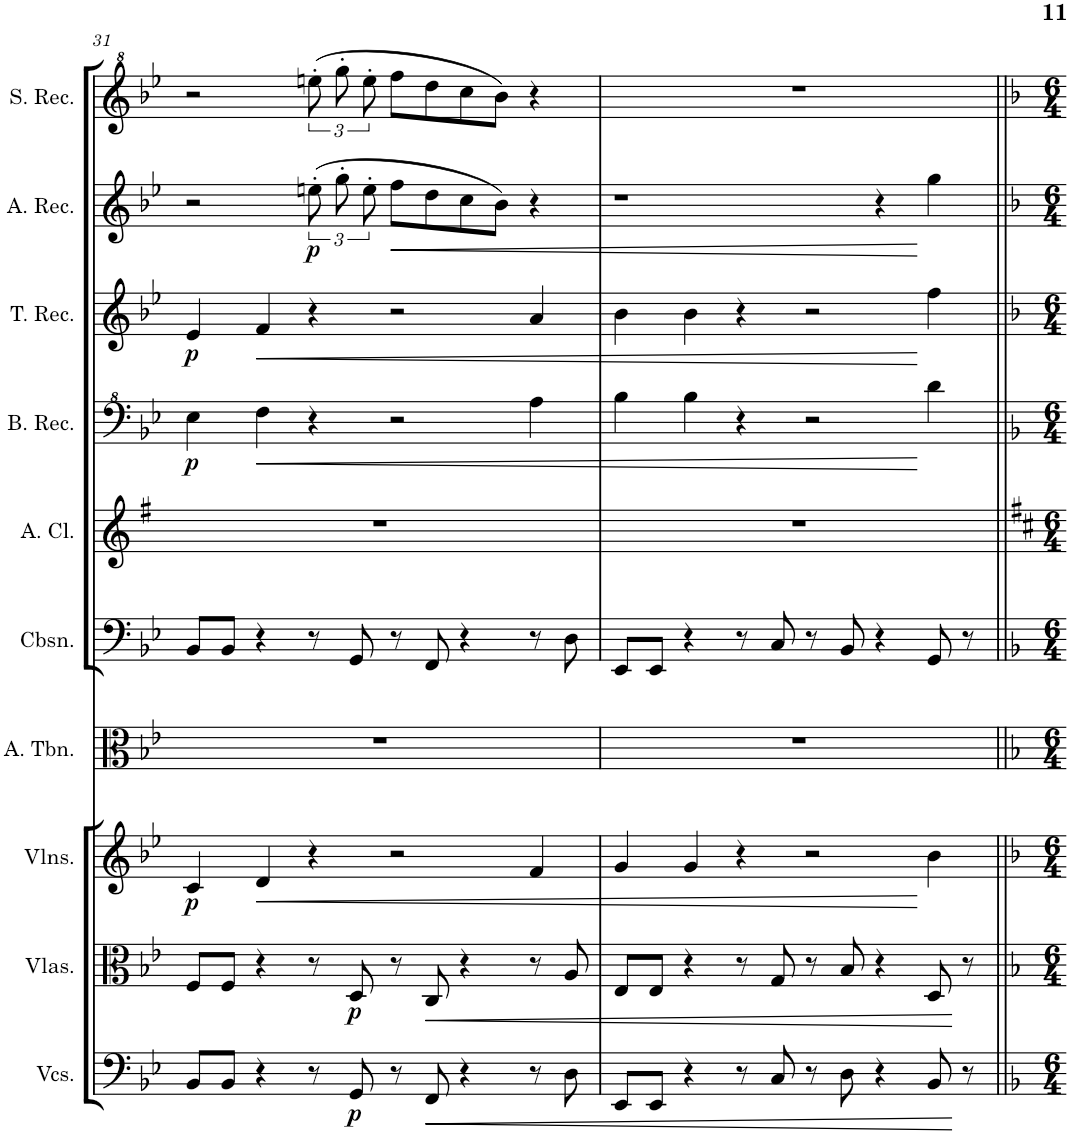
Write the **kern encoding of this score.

**kern	**dynam	**kern	**dynam	**kern	**dynam	**kern	**kern	**kern	**kern	**dynam	**kern	**dynam	**kern	**dynam	**kern
*part10	*part10	*part9	*part9	*part8	*part8	*part7	*part6	*part5	*part4	*part4	*part3	*part3	*part2	*part2	*part1
*staff10	*staff10	*staff9	*staff9	*staff8	*staff8	*staff7	*staff6	*staff5	*staff4	*staff4	*staff3	*staff3	*staff2	*staff2	*staff1
*I"Violoncellos	*	*I"Violas	*	*I"Violins	*	*I"Alto Trombone	*I"Contrabassoon	*I"Alto Clarinet	*I"Bass Recorder	*	*I"Tenor Recorder	*	*I"Alto Recorder	*	*I"Soprano Recorder
*I'Vcs.	*	*I'Vlas.	*	*I'Vlns.	*	*I'A. Tbn.	*I'Cbsn.	*I'A. Cl.	*I'B. Rec.	*	*I'T. Rec.	*	*I'A. Rec.	*	*I'S. Rec.
!!LO:PB:g=z
*clefF4	*	*clefC3	*	*clefG2	*	*clefC3	*clefF4	*clefG2	*clefF^4	*	*clefG2	*	*clefG2	*	*clefG^2
*	*	*	*	*	*	*	*Trd7c12	*Trd5c9	*	*	*	*	*	*	*
*k[b-e-]	*	*k[b-e-]	*	*k[b-e-]	*	*k[b-e-]	*k[b-e-]	*k[f#]	*k[b-e-]	*	*k[b-e-]	*	*k[b-e-]	*	*k[b-e-]
*M2/4+3/4+1/4	*	*M2/4+3/4+1/4	*	*M2/4+3/4+1/4	*	*M6/4	*M2/4+3/4+1/4	*M2/4+3/4+1/4	*M2/4+3/4+1/4	*	*M2/4+3/4+1/4	*	*M2/4+3/4+1/4	*	*M2/4+3/4+1/4
=31	=31	=31	=31	=31	=31	=31	=31	=31	=31	=31	=31	=31	=31	=31	=31
!	!	!	!	!	!LO:DY:b	!	!	!	!	!LO:DY:b	!	!LO:DY:b	!	!	!
8BB-/L	.	8F/L	.	4c/	p	1.r	8BB-/L	1.r	4e-\	p	4e-/	p	2r	.	2r
8BB-/J	.	8F/J	.	.	.	.	8BB-/J	.	.	.	.	.	.	.	.
!	!	!	!	!	!LO:HP:b	!	!	!	!	!LO:HP:b	!	!LO:HP:b	!	!	!
4r	.	4r	.	4d/	<	.	4r	.	4f\	<	4f/	<	.	.	.
!	!	!	!	!	!	!	!	!	!	!	!	!	!	!LO:DY:b	!
8r	.	8r	.	4r	.	.	8r	.	4r	.	4r	.	(12een'\	p	(12eeen'\
.	.	.	.	.	.	.	.	.	.	.	.	.	12gg'\	.	12ggg'\
!	!LO:DY:b	!	!LO:DY:b	!	!	!	!	!	!	!	!	!	!	!	!
8GG/	p	8D/	p	.	.	.	8GG/	.	.	.	.	.	.	.	.
.	.	.	.	.	.	.	.	.	.	.	.	.	12ee'\	.	12eee'\
!	!	!	!	!	!	!	!	!	!	!	!	!	!	!LO:HP:b	!
8r	.	8r	.	2r	.	.	8r	.	2r	.	2r	.	8ff\L	<	8fff\L
!	!LO:HP:b	!	!LO:HP:b	!	!	!	!	!	!	!	!	!	!	!	!
8FF/	<	8C/	<	.	.	.	8FF/	.	.	.	.	.	8dd\	.	8ddd\
4r	.	4r	.	.	.	.	4r	.	.	.	.	.	8cc\	.	8ccc\
.	.	.	.	.	.	.	.	.	.	.	.	.	8b-\J)	.	8bb-\J)
8r	.	8r	.	4f/	.	.	8r	.	4a\	.	4a/	.	4r	.	4r
8D\	.	8A/	.	.	.	.	8D\	.	.	.	.	.	.	.	.
=32	=32	=32	=32	=32	=32	=32	=32	=32	=32	=32	=32	=32	=32	=32	=32
8EE-/L	.	8E-/L	.	4g/	.	1.r	8EE-/L	1.r	4b-\	.	4b-\	.	1r	.	1.r
8EE-/J	.	8E-/J	.	.	.	.	8EE-/J	.	.	.	.	.	.	.	.
4r	.	4r	.	4g/	.	.	4r	.	4b-\	.	4b-\	.	.	.	.
8r	.	8r	.	4r	.	.	8r	.	4r	.	4r	.	.	.	.
8C/	.	8G/	.	.	.	.	8C/	.	.	.	.	.	.	.	.
8r	.	8r	.	2r	.	.	8r	.	2r	.	2r	.	.	.	.
8D\	.	8B-/	.	.	.	.	8BB-/	.	.	.	.	.	.	.	.
4r	.	4r	.	.	.	.	4r	.	.	.	.	.	4r	.	.
8BB-/	.	8D/	.	4b-\	[	.	8GG/	.	4dd\	[	4ff\	[	4gg\	[	.
8r	[	8r	[	.	.	.	8r	.	.	.	.	.	.	.	.
=||	=||	=||	=||	=||	=||	=||	=||	=||	=||	=||	=||	=||	=||	=||	=||
*-	*-	*-	*-	*-	*-	*-	*-	*-	*-	*-	*-	*-	*-	*-	*-
